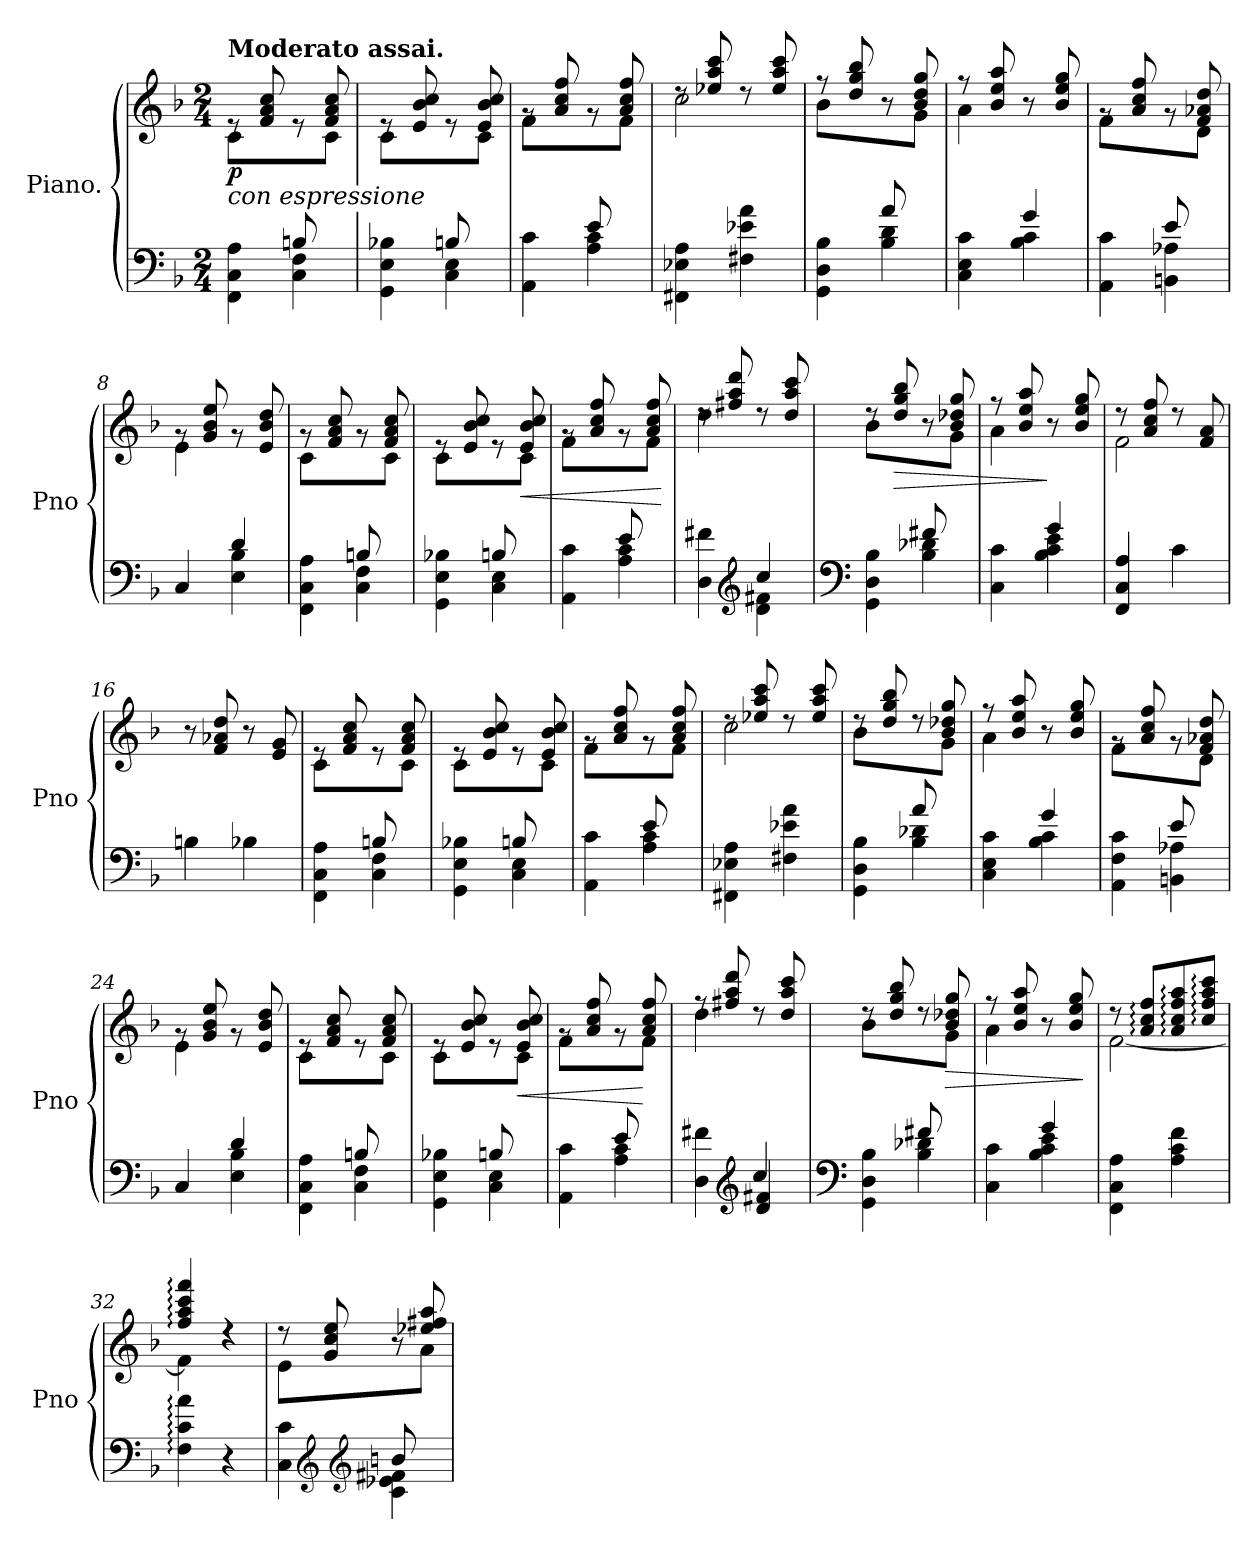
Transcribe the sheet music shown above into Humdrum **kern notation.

**kern	**kern	**dynam
*part1	*part1	*part1
*staff2	*staff1	*staff1/2
*I"Piano.	*	*
*I'Pno	*	*
*clefF4	*clefG2	*
*k[b-]	*k[b-]	*
*F:	*F:	*
*M2/4	*M2/4	*
=1	=1	=1
*^	*^	*
!	!	!LO:TX:a:B:t=Moderato assai.	!	!
!LO:TX:a:i:t=con  espressione	!	!	!	!
!	!	!	!	!LO:DY:b
4ryy	4FF\ 4C\ 4A\	8re	4c\	p
.	.	8f/ 8a/ 8cc/	.	.
8Bn/L	4C\ 4F\	8re	8ryy	.
8ryy	.	8f/ 8a/ 8cc/	8c\J	.
=2	=2	=2	=2	=2
4ryy	4GG\ 4E\ 4B-X\	8re	4c\	.
.	.	8e/ 8b-/ 8cc/	.	.
8Bn/L	4C\ 4E\	8re	8ryy	.
8ryy	.	8e/ 8b-/ 8cc/	8c\J	.
=3	=3	=3	=3	=3
4ryy	4AA\ 4c\	8rg	4f\	.
.	.	8a/ 8cc/ 8ff/	.	.
8e/L	4A\ 4c\	8rg	8ryy	.
8ryy	.	8a/ 8cc/ 8ff/	8f\J	.
*v	*v	*	*	*
=4	=4	=4	=4
4FF#X\ 4E-X\ 4A\	8rdd	2cc\	.
.	8ee-X/ 8aa/ 8ccc/	.	.
4F#X\ 4e-X\ 4a\	8rdd	.	.
.	8ee-/ 8aa/ 8ccc/	.	.
=5	=5	=5	=5
*^	*	*	*
4ryy	4GG\ 4D\ 4B-\	8r	4b-\	.
.	.	8dd/ 8gg/ 8bb-/	.	.
8a/L	4B-\ 4d\	8r	8ryy	.
8ryy	.	8b-/ 8dd/ 8gg/	8g\J	.
=6	=6	=6	=6	=6
4ryy	4C\ 4E\ 4c\	8r	4a\	.
.	.	8b-/ 8ee/ 8aa/	.	.
4g/	4B-\ 4c\	8r	4ryy	.
.	.	8b-/ 8ee/ 8gg/	.	.
!!LO:LB:g=z	!!
=7	=7	=7	=7	=7
4ryy	4AA\ 4c\	8rg	4f\	.
.	.	8a/ 8cc/ 8ff/	.	.
8e/L	4BBn\ 4A-X\	8rg	8ryy	.
8ryy	.	8f/ 8a-X/ 8dd/	8d\J	.
=8	=8	=8	=8	=8
4ryy	4C/	8rg	4e\	.
.	.	8g/ 8b-/ 8ee/	.	.
4d/	4E\ 4B-\	8rg	4ryy	.
.	.	8e/ 8b-/ 8dd/	.	.
=9	=9	=9	=9	=9
4ryy	4FF\ 4C\ 4A\	8rg	4c\	.
.	.	8f/ 8a/ 8cc/	.	.
8Bn/L	4C\ 4F\	8rg	8ryy	.
8ryy	.	8f/ 8a/ 8cc/	8c\J	.
=10	=10	=10	=10	=10
4ryy	4GG\ 4E\ 4B-X\	8re	4c\	.
.	.	8e/ 8b-/ 8cc/	.	.
8Bn/L	4C\ 4E\	8re	8ryy	.
!	!	!	!	!LO:HP:b
8ryy	.	8e/ 8b-/ 8cc/	8c\J	<
=11	=11	=11	=11	=11
4ryy	4AA\ 4c\	8rg	4f\	.
.	.	8a/ 8cc/ 8ff/	.	.
8e/L	4A\ 4c\	8rg	8ryy	.
8ryy	.	8a/ 8cc/ 8ff/	8f\J	.
*v	*v	*	*	*
*	*v	*v	*
.	.	[
=12	=12	=12
*^	*^	*
4ryy	4D\ 4f#X\	8rdd	4dd\	.
.	.	8ff#X/ 8aa/ 8ddd/	.	.
*clefG2	*	*	*	*
4cc/	4d\ 4f#X\	8rdd	4ryy	.
.	.	8dd/ 8aa/ 8ccc/	.	.
!!LO:LB:g=z	!!
=13	=13	=13	=13	=13
*clefF4	*	*	*	*
4ryy	4GG\ 4D\ 4B-\	8rdd	4b-\	.
!	!	!	!	!LO:HP:b
.	.	8dd/ 8gg/ 8bb-/	.	>
8f#X/L	4B-\ 4d-X\	8r	8ryy	.
8ryy	.	8b-/ 8dd-X/ 8gg/	8g\J	.
=14	=14	=14	=14	=14
4ryy	4C\ 4c\	8r	4a\	.
.	.	8b-/ 8ee/ 8aa/	.	.
4g/	4B-\ 4c\ 4e\	8r	4ryy	]
.	.	8b-/ 8ee/ 8gg/	.	.
*v	*v	*	*	*
=15	=15	=15	=15
4FF/ 4C/ 4A/	8r	2f\	.
.	8a/ 8cc/ 8ff/	.	.
4c\	8r	.	.
.	8f/ 8a/	.	.
*	*v	*v	*
=16	=16	=16
4Bn\	8r	.
.	8f/ 8a-X/ 8dd/	.
4B-X\	8r	.
.	8e/ 8g/	.
=17	=17	=17
*^	*^	*
4ryy	4FF\ 4C\ 4A\	8re	4c\	.
.	.	8f/ 8a/ 8cc/	.	.
8Bn/L	4C\ 4F\	8re	8ryy	.
8ryy	.	8f/ 8a/ 8cc/	8c\J	.
=18	=18	=18	=18	=18
4ryy	4GG\ 4E\ 4B-X\	8re	4c\	.
.	.	8e/ 8b-/ 8cc/	.	.
8Bn/L	4C\ 4E\	8re	8ryy	.
8ryy	.	8e/ 8b-/ 8cc/	8c\J	.
=19	=19	=19	=19	=19
4ryy	4AA\ 4c\	8rg	4f\	.
.	.	8a/ 8cc/ 8ff/	.	.
8e/L	4A\ 4c\	8rg	8ryy	.
8ryy	.	8a/ 8cc/ 8ff/	8f\J	.
*v	*v	*	*	*
!!LO:LB:g=z	!!
=20	=20	=20	=20
4FF#X\ 4E-X\ 4A\	8rdd	2cc\	.
.	8ee-X/ 8aa/ 8ccc/	.	.
4F#X\ 4e-X\ 4a\	8rdd	.	.
.	8ee-/ 8aa/ 8ccc/	.	.
=21	=21	=21	=21
*^	*	*	*
4ryy	4GG\ 4D\ 4B-\	8rdd	4b-\	.
.	.	8dd/ 8gg/ 8bb-/	.	.
8a/L	4B-\ 4d-X\	8rdd	8ryy	.
8ryy	.	8b-/ 8dd-X/ 8gg/	8g\J	.
=22	=22	=22	=22	=22
4ryy	4C\ 4E\ 4c\	8r	4a\	.
.	.	8b-/ 8ee/ 8aa/	.	.
4g/	4B-\ 4c\	8r	4ryy	.
.	.	8b-/ 8ee/ 8gg/	.	.
=23	=23	=23	=23	=23
4ryy	4AA\ 4F\ 4c\	8rg	4f\	.
.	.	8a/ 8cc/ 8ff/	.	.
8e/L	4BBn\ 4A-X\	8rg	8ryy	.
8ryy	.	8f/ 8a-X/ 8dd/	8d\J	.
=24	=24	=24	=24	=24
4ryy	4C/	8rg	4e\	.
.	.	8g/ 8b-/ 8ee/	.	.
4d/	4E\ 4B-\	8rg	4ryy	.
.	.	8e/ 8b-/ 8dd/	.	.
=25	=25	=25	=25	=25
4ryy	4FF\ 4C\ 4A\	8re	4c\	.
.	.	8f/ 8a/ 8cc/	.	.
8Bn/L	4C\ 4F\	8re	8ryy	.
8ryy	.	8f/ 8a/ 8cc/	8c\J	.
!!LO:PB:g=z	!!
=26	=26	=26	=26	=26
4ryy	4GG\ 4E\ 4B-X\	8re	4c\	.
.	.	8e/ 8b-/ 8cc/	.	.
8Bn/L	4C\ 4E\	8re	8ryy	.
!	!	!	!	!LO:HP:b
8ryy	.	8e/ 8b-/ 8cc/	8c\J	<
=27	=27	=27	=27	=27
4ryy	4AA\ 4c\	8rg	4f\	.
.	.	8a/ 8cc/ 8ff/	.	.
8e/L	4A\ 4c\	8rg	8ryy	.
8ryy	.	8a/ 8cc/ 8ff/	8f\J	[
=28	=28	=28	=28	=28
4ryy	4D\ 4f#X\	8rff	4dd\	.
.	.	8ff#X/ 8aa/ 8ddd/	.	.
*clefG2	*	*	*	*
4cc/	4d/ 4f#X/	8rdd	4ryy	.
.	.	8dd/ 8aa/ 8ccc/	.	.
=29	=29	=29	=29	=29
*clefF4	*	*	*	*
4ryy	4GG\ 4D\ 4B-\	8rdd	4b-\	.
.	.	8dd/ 8gg/ 8bb-/	.	.
8f#X/L	4B-\ 4d-X\	8rdd	8ryy	.
!	!	!	!	!LO:HP:b
8ryy	.	8b-/ 8dd-X/ 8gg/	8g\J	>
=30	=30	=30	=30	=30
4ryy	4C\ 4c\	8r	4a\	.
.	.	8b-/ 8ee/ 8aa/	.	.
4g/	4B-\ 4c\ 4e\	8r	4ryy	.
.	.	8b-/ 8ee/ 8gg/	.	.
*v	*v	*	*	*
*	*v	*v	*
.	.	]
=31	=31	=31
*	*^	*
4FF\ 4C\ 4A\	8rdd	[2f\	.
.	8a/: 8cc/: 8ff/:L	.	.
4A\ 4c\ 4f\	8a/: 8cc/: 8ff/: 8aa/:	.	.
.	8cc/: 8ff/: 8aa/: 8ccc/:J	.	.
=32	=32	=32	=32
4F\: 4c\: 4a\:	4ff/: 4aa/: 4ccc/: 4fff/:	4f\]	.
4r	4rdd	4rdd	.
!!LO:PB:g=z	!!
=33	=33	=33	=33
*^	*	*	*
4ryy	4C\ 4c\	8r	4e\	.
*clefG2	*	*	*	*
.	.	8g/ 8cc/ 8ee/	.	.
8bn/L	4c\ 4e-X\ 4f#X\	8r	8ryy	.
8ryy	.	8ee-X/ 8ff#X/ 8aa/	8a\J	.
*v	*v	*	*	*
*	*v	*v	*
=	=	=
*-	*-	*-
